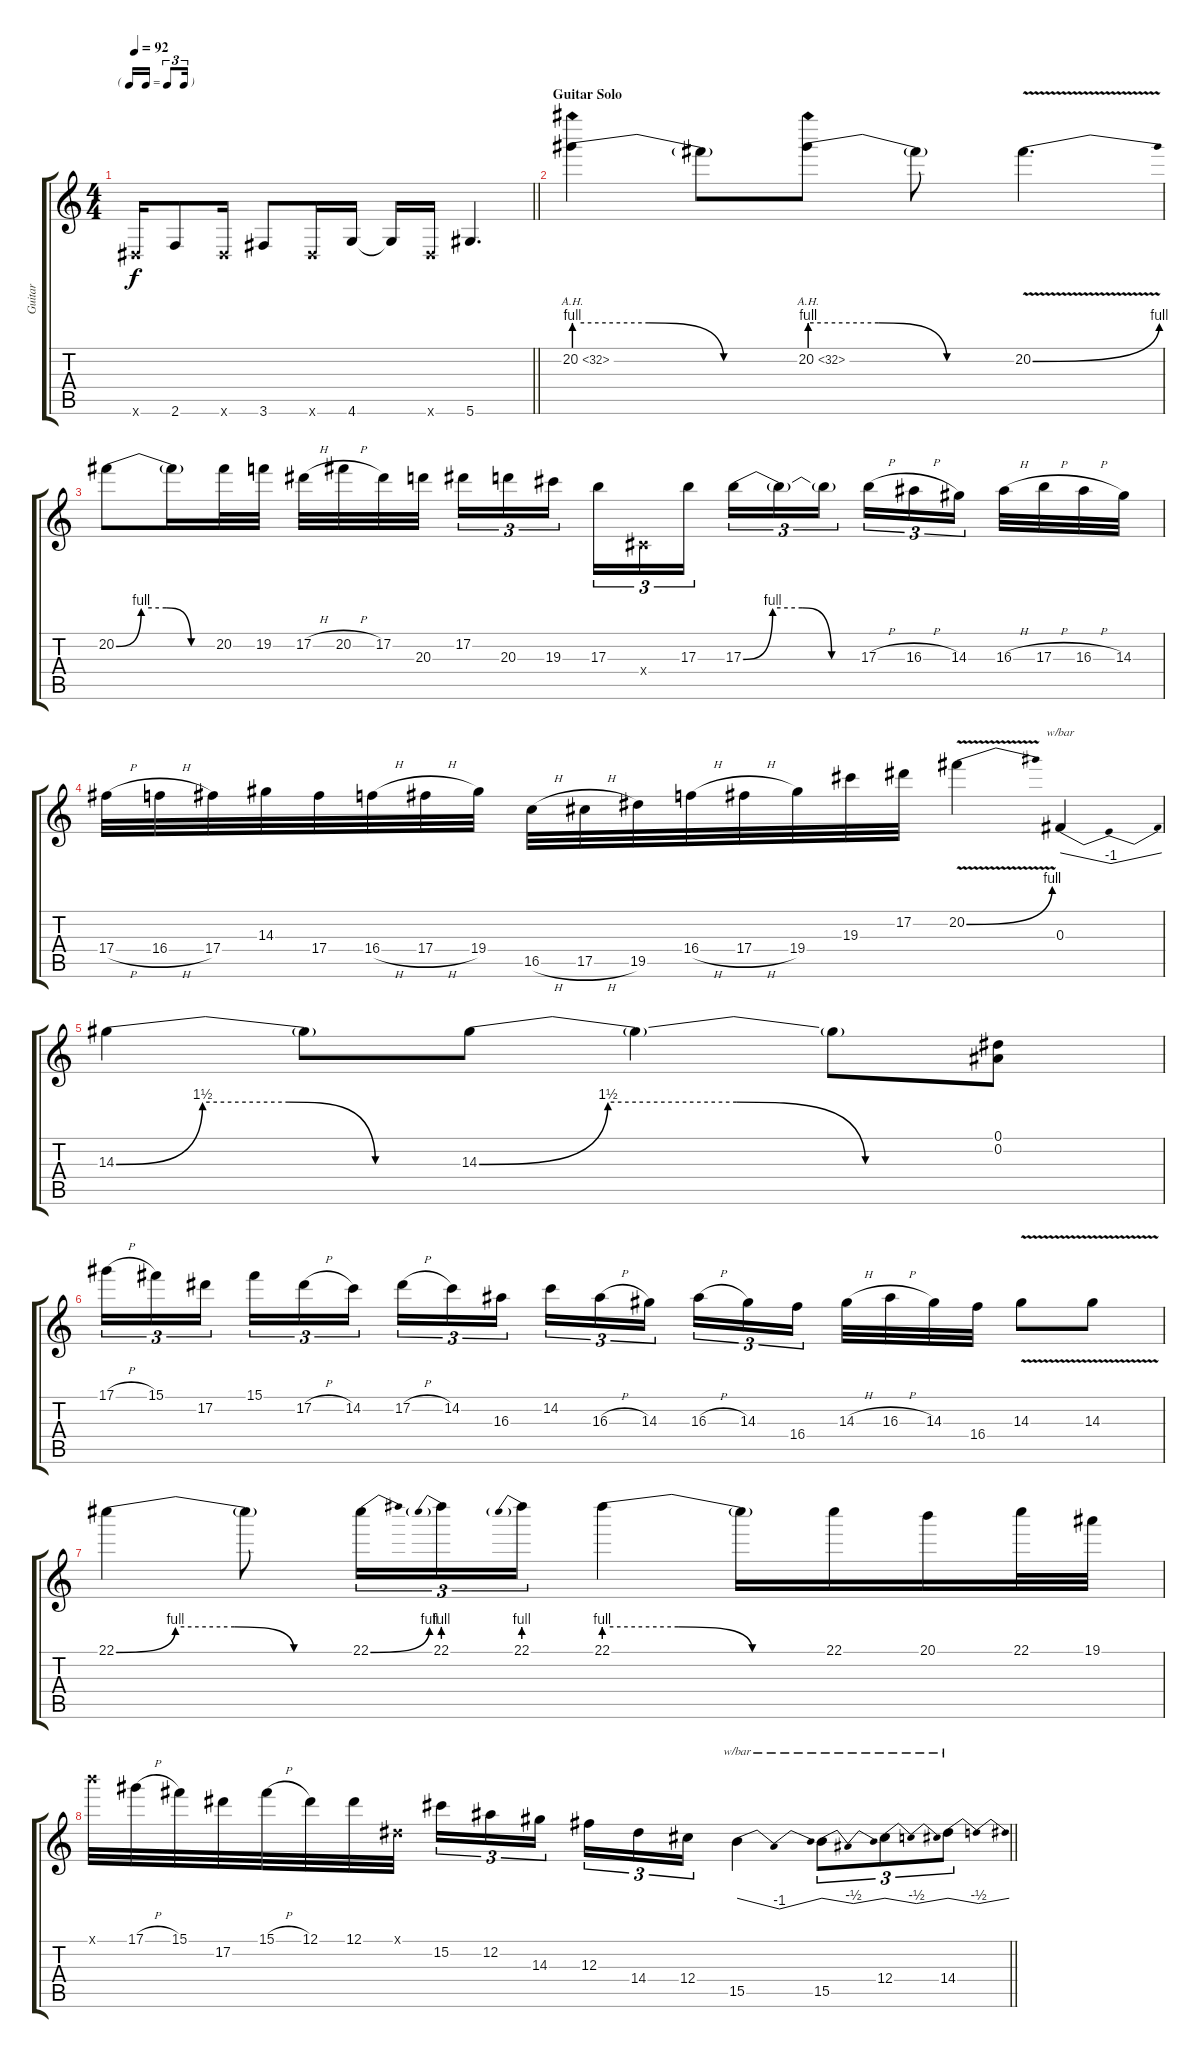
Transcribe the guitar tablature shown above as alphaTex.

\track ("Guitar" "Guitar") {instrument overdrivenguitar}
\staff {score tabs}
\tuning (Eb4 Bb3 Gb3 Db3 Ab2 Eb2) {hide}
\ts (4 4)
\tf triplet16th
\tempo 92
\clef g2
\barLineRight lightlight
\ks c
0.6{x}.16{dy f} 2.6.8 0.6{x}.16 3.6.8 0.6{x}.16 4.6.16 4.6{t}.16 0.6{x}.16 5.6.4{d} |
\section ("" "Guitar Solo")
20.2{be (custom 0 4 20 4 40 0 60 0) ah 12}.4{volume 16 balance 8 instrument distortionguitar} 20.2{t}.8 20.2{be (custom 0 4 20 4 40 0 60 0) ah 12}.8 20.2{t}.8 20.2{be (bend 0 0 60 4) v}.4{d} |
20.2{be (custom 0 0 15 4 30 4 45 0 60 0)}.8 20.2{t}.16 20.2.32 19.2.32 17.2{h}.32 20.2{h}.32 17.2.32 20.3.32{beam splitsecondary} 17.2.16{tu (3 2)} 20.3.16{tu (3 2)} 19.3.16{tu (3 2)} 17.3.16{tu (3 2)} 0.4{x}.16{tu (3 2)} 17.3.16{tu (3 2) beam splitsecondary} 17.3{be (custom 0 0 15 4 30 4 45 0 60 0)}.16{tu (3 2)} 17.3{t}.16{tu (3 2)} 17.3{t}.16{tu (3 2)} 17.3{h}.16{tu (3 2)} 16.3{h}.16{tu (3 2)} 14.3.16{tu (3 2) beam splitsecondary} 16.3{h}.32 17.3{h}.32 16.3{h}.32 14.3.32 |
17.4{h}.32 16.4{h}.32 17.4.32 14.3.32 17.4.32 16.4{h}.32 17.4{h}.32 19.4.32 16.5{h}.32 17.5{h}.32 19.5.32 16.4{h}.32 17.4{h}.32 19.4.32 19.3.32 17.2.32 20.2{be (bend 0 0 60 4) v}.4 0.3.4{tbe (dip default 0 0 30 -4 60 0)} |
14.3{be (custom 0 0 15 6 30 6 45 0 60 0)}.4 14.3{t}.8 14.3{be (custom 0 0 15 6 30 6 45 0 60 0)}.8 14.3{t}.4 14.3{t}.8 (0.1 0.2).8 |
17.1{h}.16{tu (3 2)} 15.1.16{tu (3 2)} 17.2.16{tu (3 2) beam splitsecondary} 15.1.16{tu (3 2)} 17.2{h}.16{tu (3 2)} 14.2.16{tu (3 2)} 17.2{h}.16{tu (3 2)} 14.2.16{tu (3 2)} 16.3.16{tu (3 2) beam splitsecondary} 14.2.16{tu (3 2)} 16.3{h}.16{tu (3 2)} 14.3.16{tu (3 2)} 16.3{h}.16{tu (3 2)} 14.3.16{tu (3 2)} 16.4.16{tu (3 2) beam splitsecondary} 14.3{h}.32 16.3{h}.32 14.3.32 16.4.32 14.3{v}.8 14.3{v}.8 |
22.1{be (custom 0 0 15 4 30 4 45 0 60 0)}.4 22.1{t}.8 22.1{be (bend 0 0 60 4)}.16{tu (3 2)} 22.1{be (prebend 0 4 60 4)}.16{tu (3 2)} 22.1{be (prebend 0 4 60 4)}.16{tu (3 2)} 22.1{be (custom 0 4 20 4 40 0 60 0)}.4 22.1{t}.16 22.1.16 20.1.16 22.1.32 19.1.32 |
\barLineRight lightlight
20.1{x}.32 17.1{h}.32 15.1.32 17.2.32 15.1{h}.32 12.1.32 12.1.32 0.1{x}.32 15.2.16{tu (3 2)} 12.2.16{tu (3 2)} 14.3.16{tu (3 2) beam splitsecondary} 12.3.16{tu (3 2)} 14.4.16{tu (3 2)} 12.4.16{tu (3 2)} 15.5.4{tbe (dip default 0 0 30 -4 60 0)} 15.5.8{tu (3 2) tbe (dip default 0 0 30 -2 60 0)} 12.4.8{tu (3 2) tbe (dip default 0 0 30 -2 60 0)} 14.4.8{tu (3 2) tbe (dip default 0 0 30 -2 60 0)}
